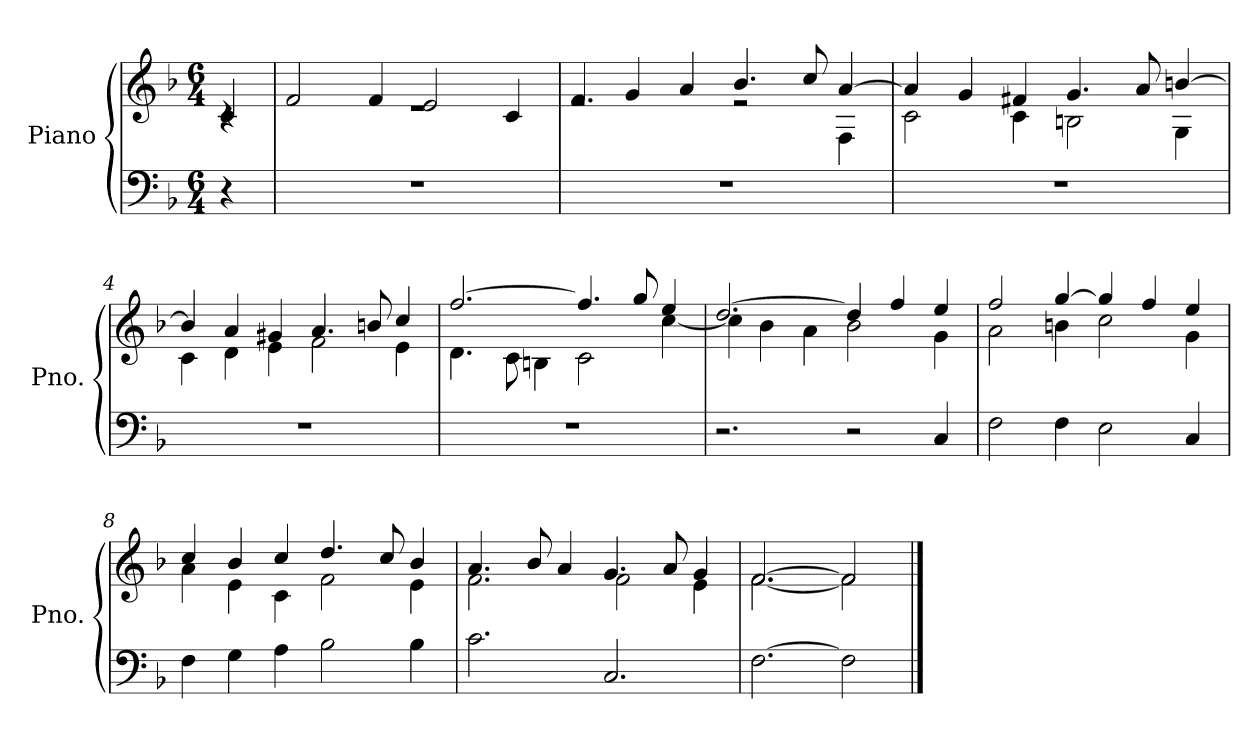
**kern	**kern
*part1	*part1
*staff2	*staff1
*I"Piano	*
*I'Pno.	*
*clefF4	*clefG2
*k[b-]	*k[b-]
*M6/4	*M6/4
=	=
*	*^
4r	4c/	4rc
=1	=1	=1
1.r	2f/	1.re
.	4f/	.
.	2e/	.
.	4c/	.
=2	=2	=2
1.r	4f/	2.re
.	4g/	.
.	4a/	.
.	4.b-/	2re
.	8cc/	.
.	[4a/	4F\
=3	=3	=3
1.r	4a/]	2c\
.	4g/	.
.	4f#X/	4c\
.	4.g/	2Bn\
.	8a/	.
.	[4bn/	4G\
=4	=4	=4
1.r	4b/]	4c\
.	4a/	4d\
.	4g#X/	4e\
.	4.a/	2f\
.	8bn/	.
.	4cc/	4e\
=5	=5	=5
1.r	[2.ff/	4.d\
.	.	8c\
.	.	4Bn\
.	4.ff/]	2c\
.	8gg/	.
.	4ee/	[4cc\
!!LO:LB:g=z	!!
=6	=6	=6
2.r	[2.dd/	4cc\]
.	.	4b-\
.	.	4a\
2r	4dd/]	2b-\
.	4ff/	.
4C/	4ee/	4g\
=7	=7	=7
2F\	2ff/	2a\
4F\	[4gg/	4bn\
2E\	4gg/]	2cc\
.	4ff/	.
4C/	4ee/	4g\
=8	=8	=8
4F\	4cc/	4a\
4G\	4b-/	4e\
4A\	4cc/	4c\
2B-\	4.dd/	2f\
.	8cc/	.
4B-\	4b-/	4e\
=9	=9	=9
2.c\	4.a/	2.f\
.	8b-/	.
.	4a/	.
2.C/	4.g/	2f\
.	8a/	.
.	4g/	4e\
=10	=10	=10
[2.F\	[2.f/	[2.f\
2F\]	2f/]	2f\]
*	*v	*v
==	==
*-	*-
